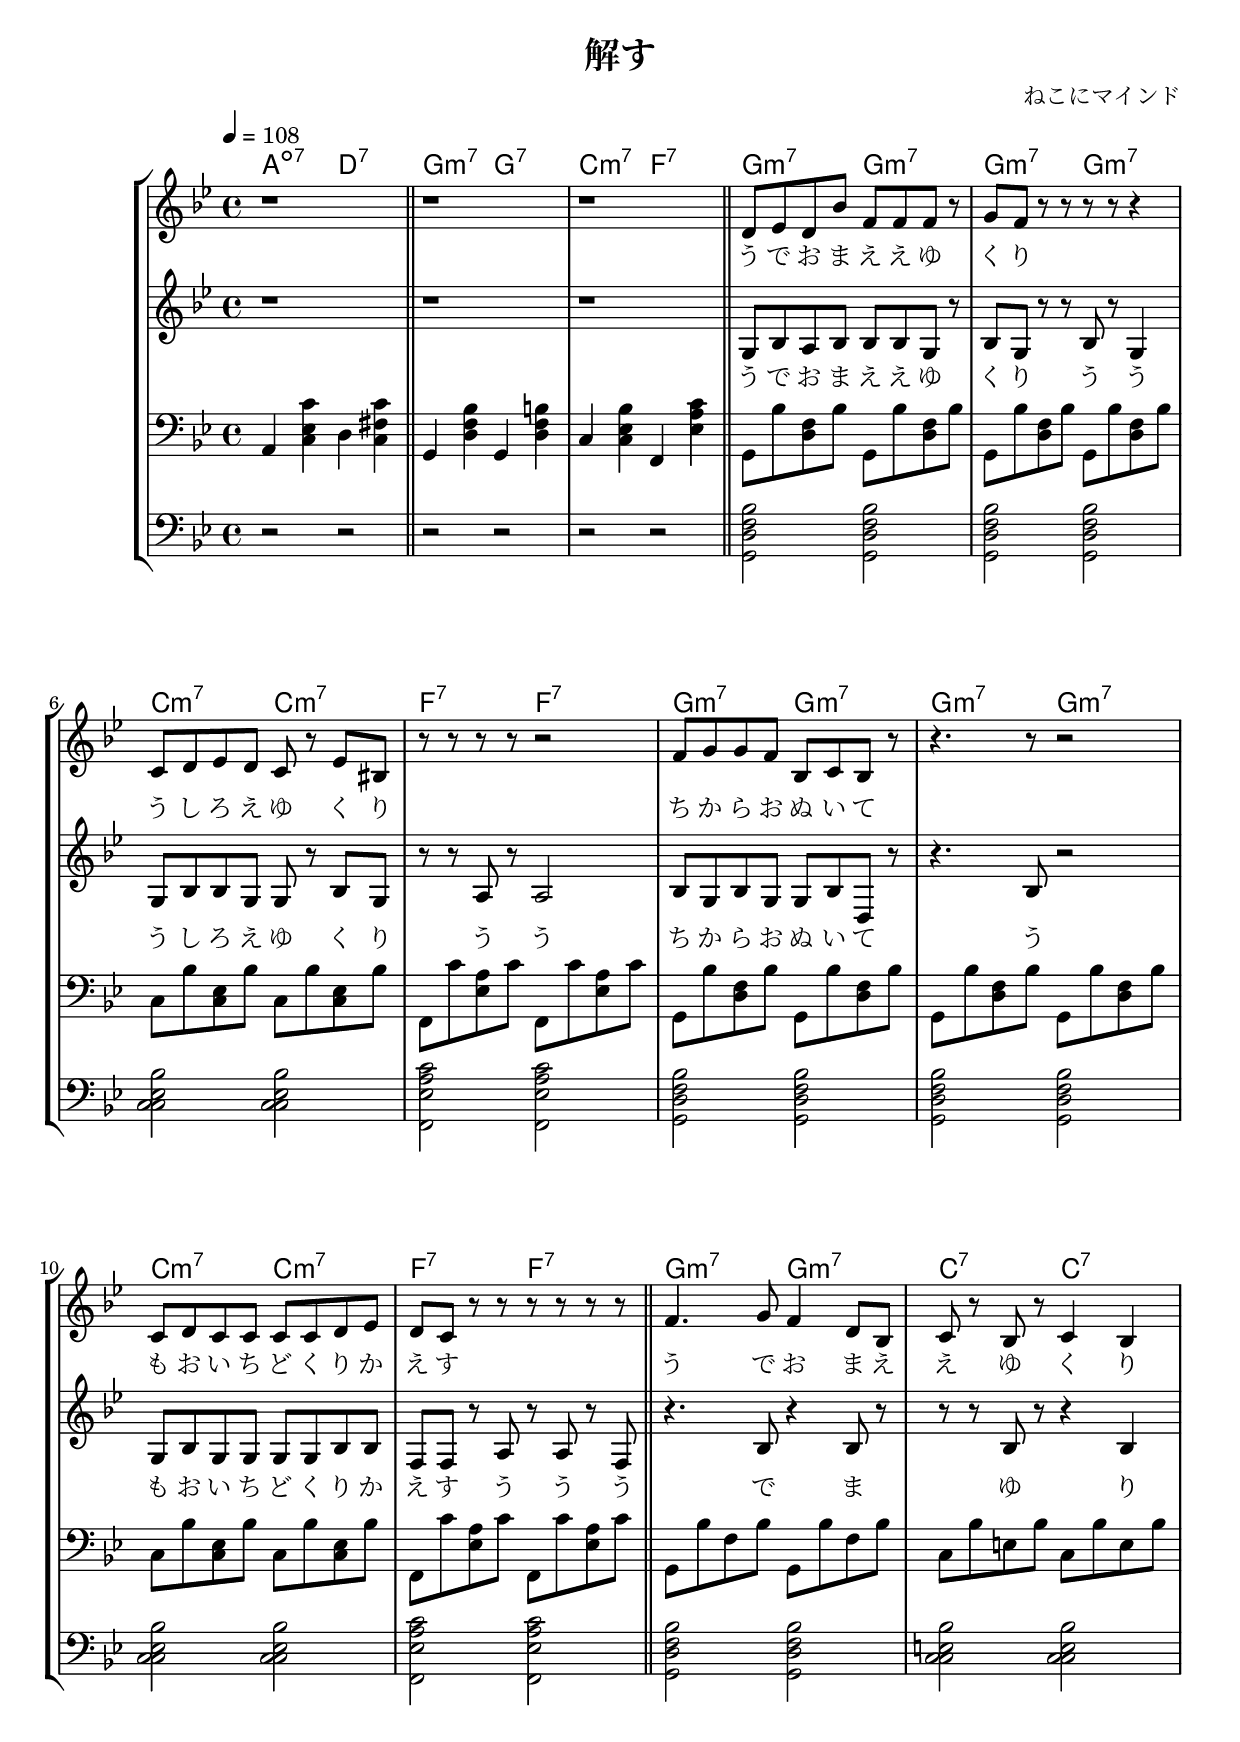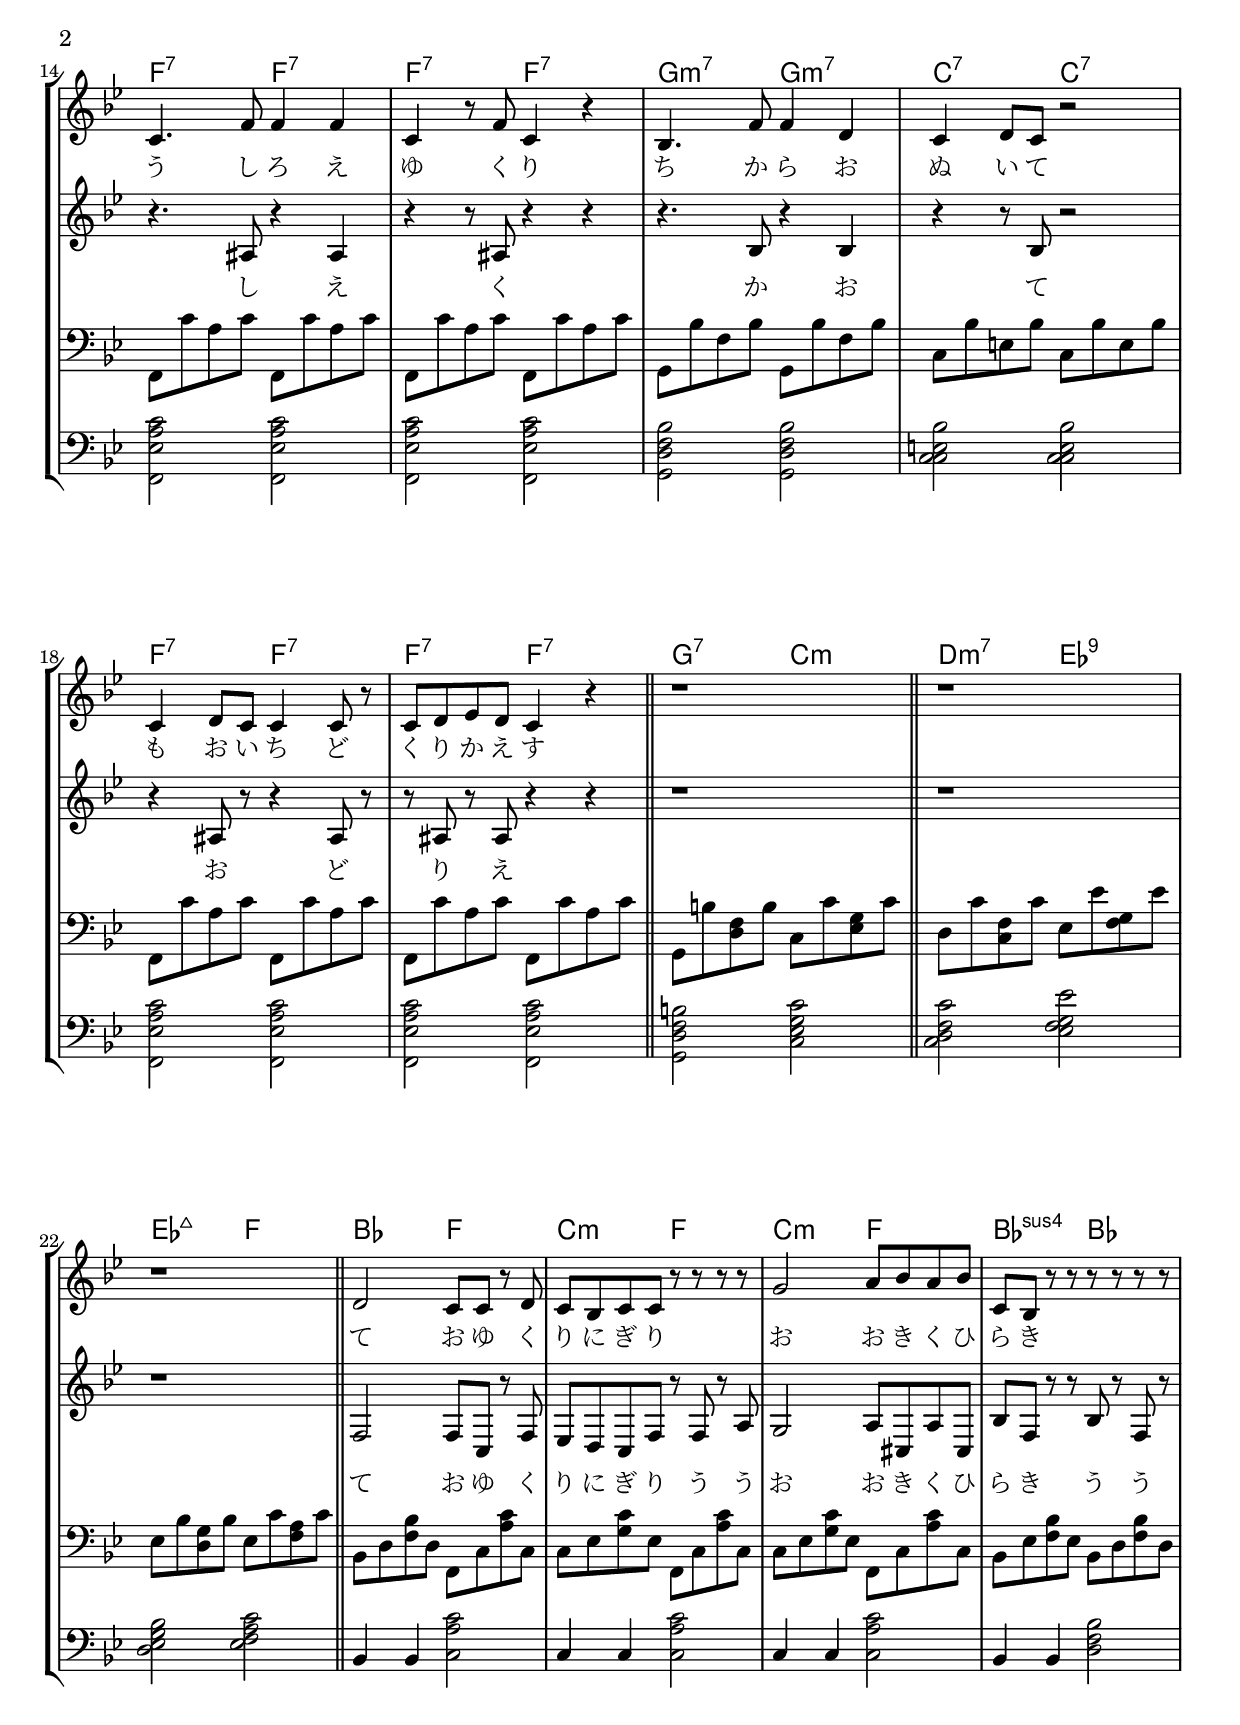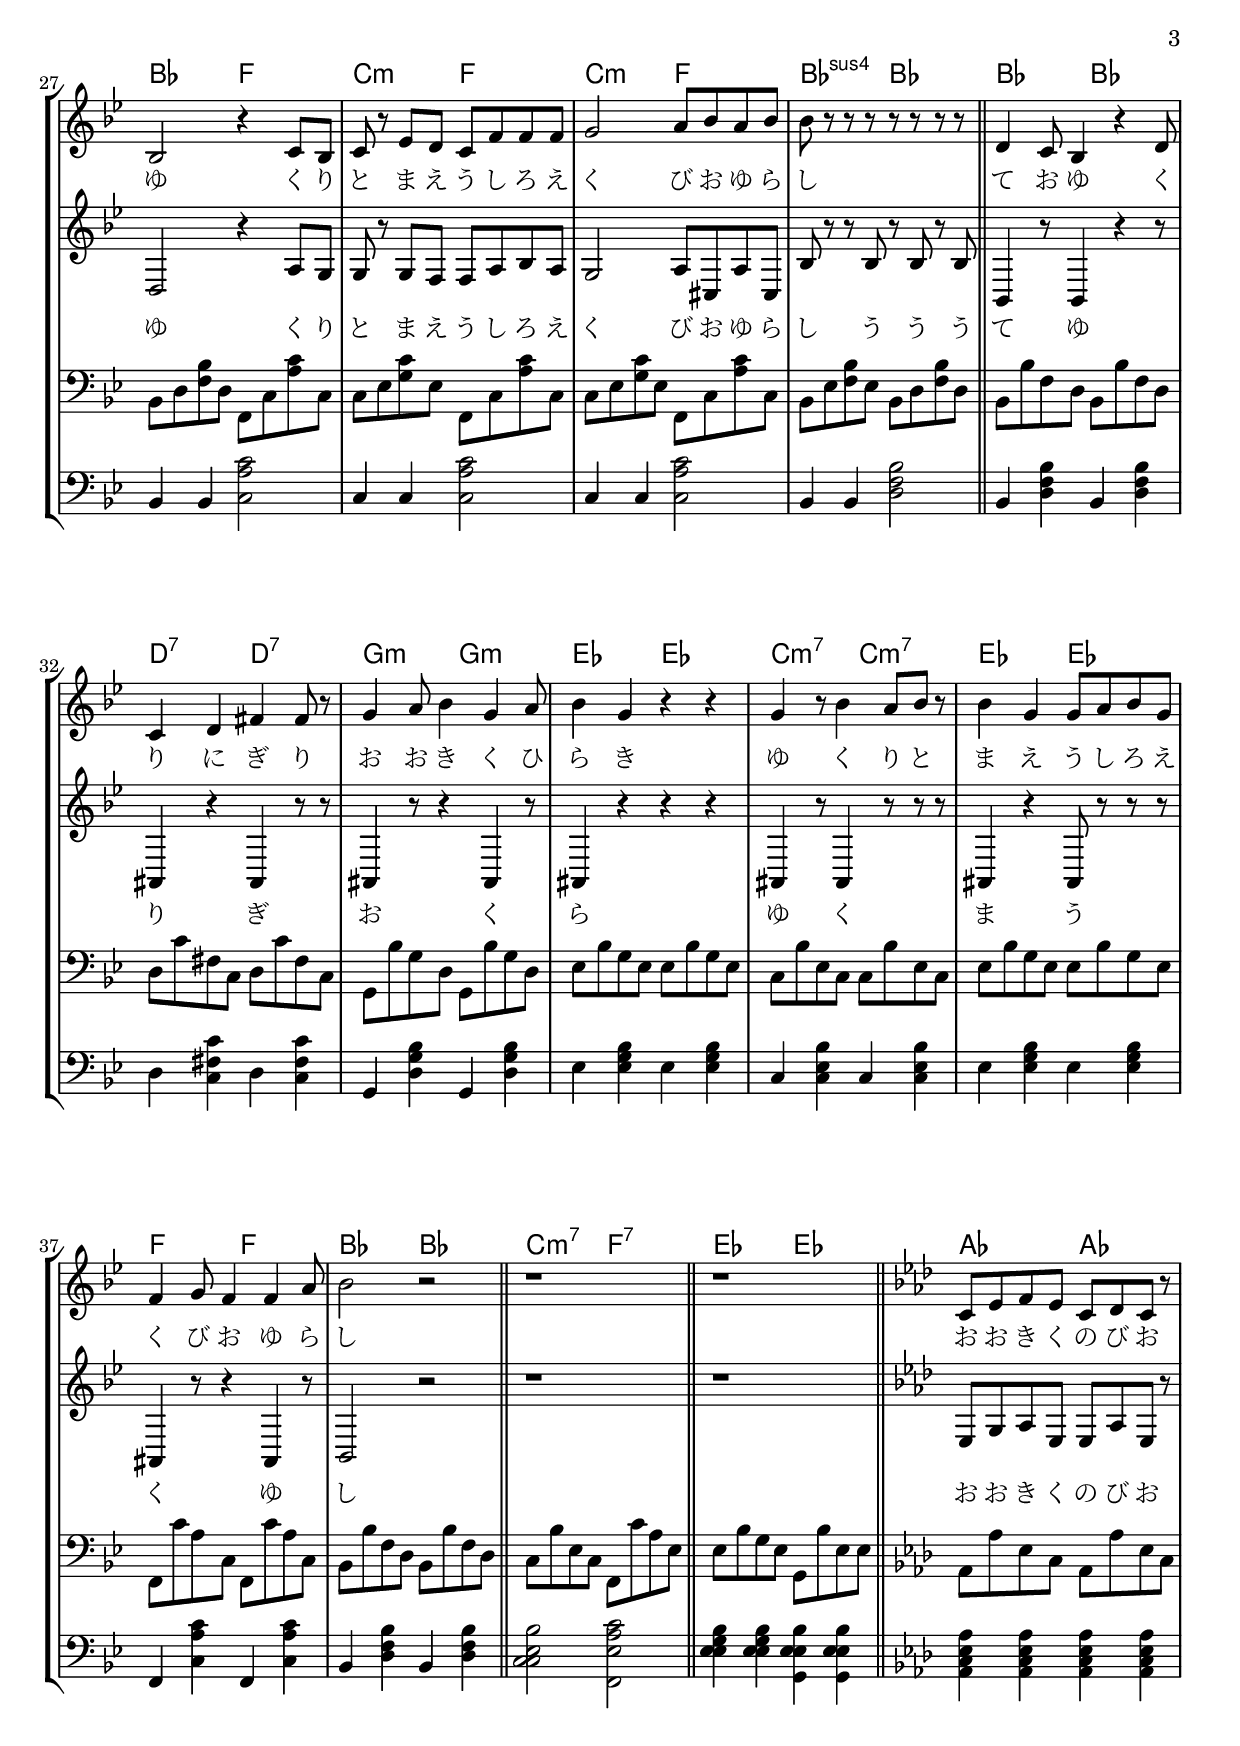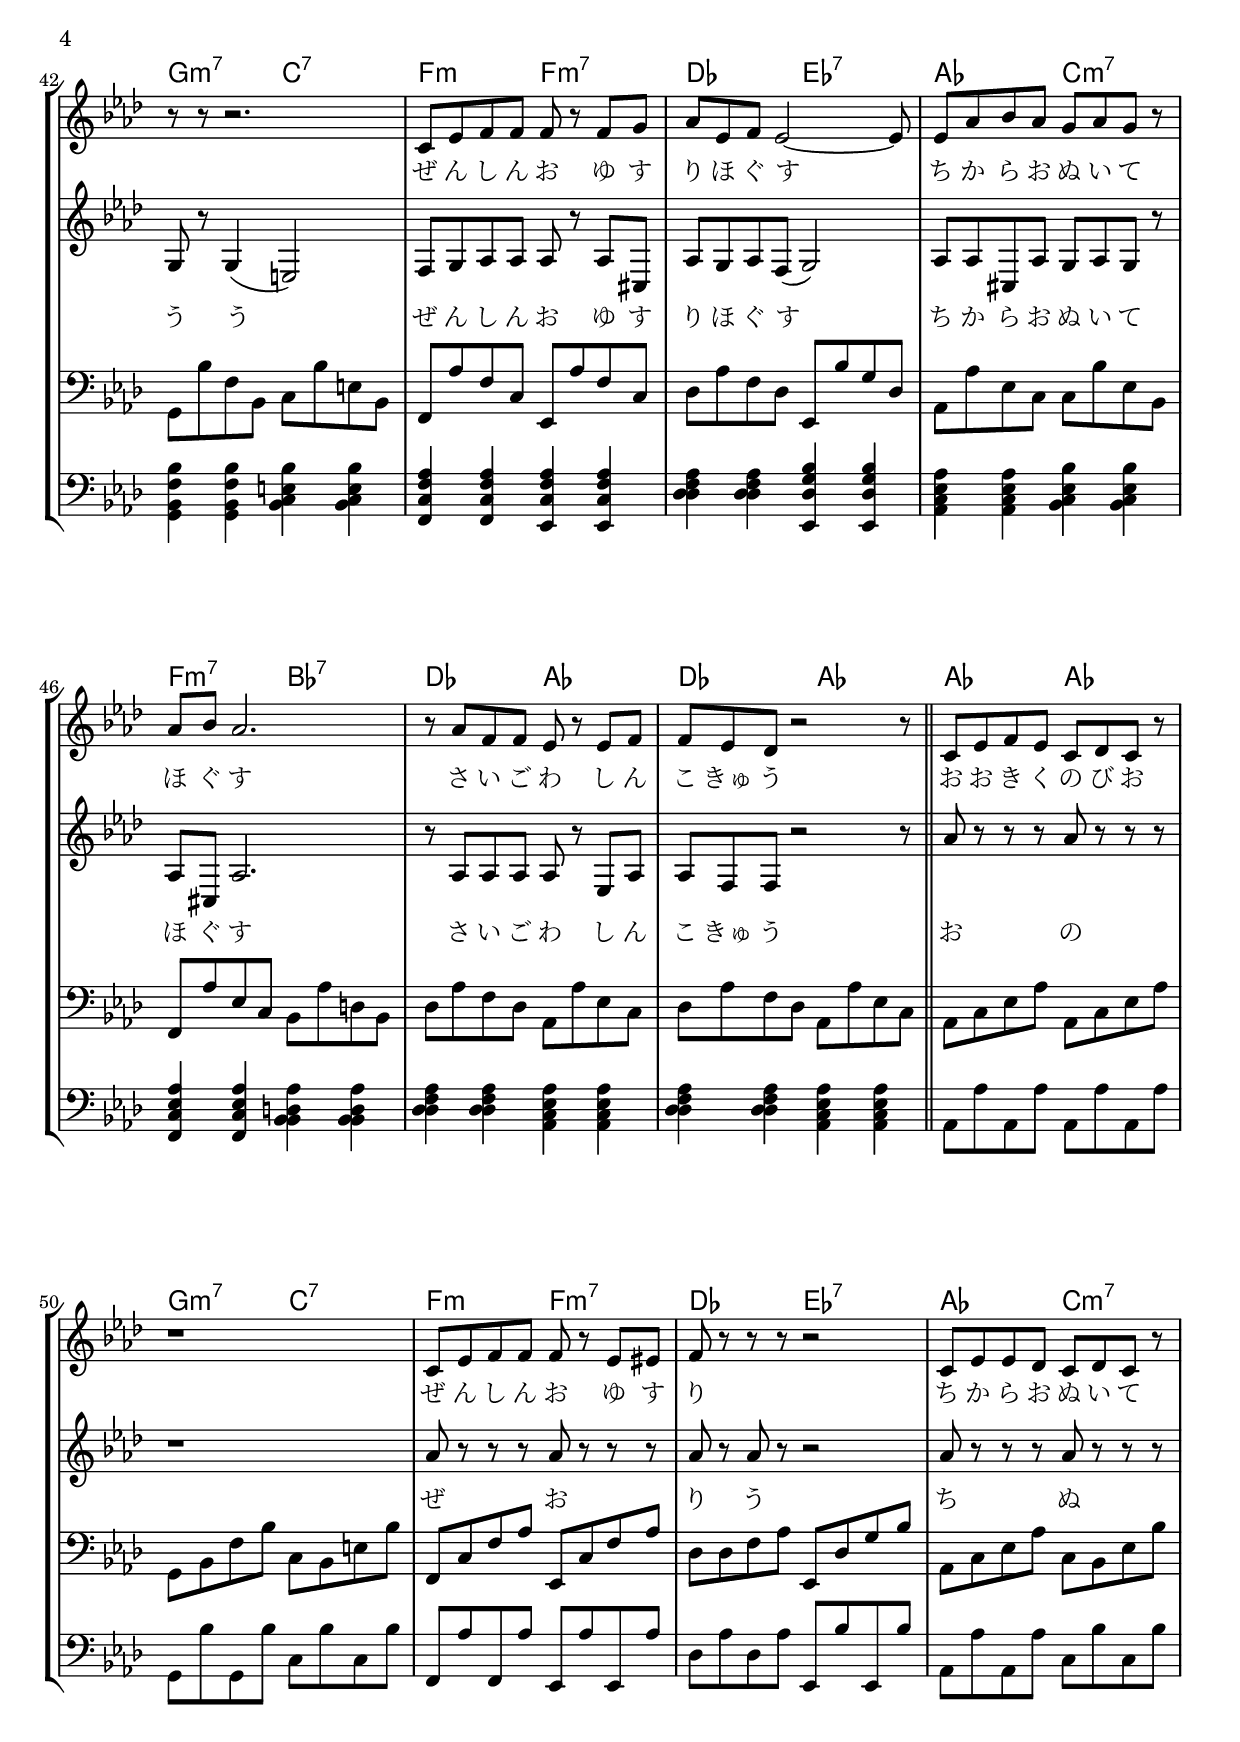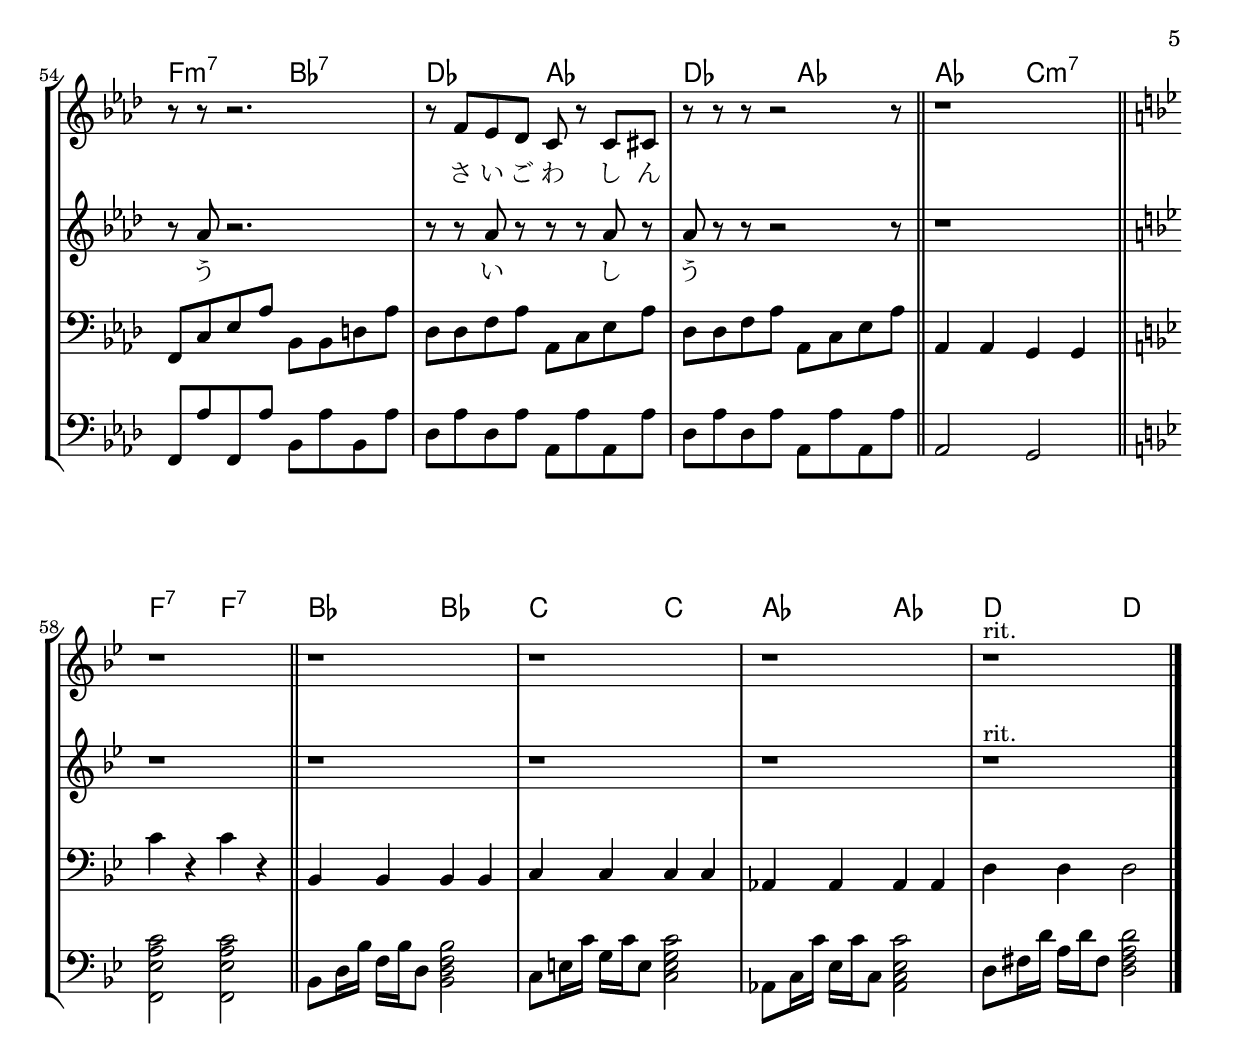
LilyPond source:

\version "2.12.1"

\header {
	title = \markup {解す}
	composer = \markup \center-column {ねこにマインド}
}

harmony = \chordmode {
	a2:dim7 d:7 

	g:min7 g:7 c:min7 f:7 

	g:min7 g:min7 g:min7 g:min7 c:min7 c:min7 f:7 f:7 g:min7 g:min7 g:min7 g:min7 c:min7 c:min7 f:7 f:7 

	g:min7 g:min7 c:7 c:7 f:7 f:7 f:7 f:7 g:min7 g:min7 c:7 c:7 f:7 f:7 f:7 f:7 

	g:7 c:m 

	d:min7 es:9 es:maj7 f 

	bes f c:m f c:m f bes:sus4 bes bes f c:m f c:m f bes:sus4 bes 

	bes bes d:7 d:7 g:m g:m es es c:min7 c:min7 es es f f bes bes 

	c:min7 f:7 

	es es 

	as as g:min7 c:7 f:m f:min7 des es:7 as c:min7 f:min7 bes:7 des as des as 

	as as g:min7 c:7 f:m f:min7 des es:7 as c:min7 f:min7 bes:7 des as des as 

	as c:min7 

	f:7 f:7 

	bes bes c c as as d d 
}

melody = {
	\key bes \major
	\tempo 4 = 108
	r1   
	r1 | r1   
	\set Staff.midiInstrument = #"mmi0.45"
	\set Staff.midiMinimumVolume = #0.7
	\set Staff.midiMaximumVolume = #0.9
	d'8  es'8  d'8  bes'8  f'8  f'8  f'8  r8 
	g'8  f'8  r8  r8  r8  r8  r4 
	c'8  d'8  es'8  d'8  c'8  r8  es'8  bis8 
	r8  r8  r8  r8  r2 
	f'8  g'8  g'8  f'8  bes8  c'8  bes8  r8 
	r4.  r8  r2 
	c'8  d'8  c'8  c'8  c'8  c'8  d'8  es'8 
	d'8  c'8  r8  r8  r8  r8  r8  r8
	\set Staff.midiInstrument = #"Marimba"
	\set Staff.midiMinimumVolume = #0.7
	\set Staff.midiMaximumVolume = #0.9
	f'4.  g'8  f'4  d'8  bes8 
	c'8  r8  bes8  r8  c'4  bes4 
	c'4.  f'8  f'4  f'4 
	c'4  r8  f'8  c'4  r4 
	bes4.  f'8  f'4  d'4 
	c'4  d'8  c'8  r2 
	c'4  d'8  c'8  c'4  c'8  r8 
	c'8  d'8  es'8  d'8  c'4  r4
	r1   
	r1 | r1   
	\set Staff.midiInstrument = #"mmi0.45"
	\set Staff.midiMinimumVolume = #0.7
	\set Staff.midiMaximumVolume = #0.9
	d'2  c'8  c'8  r8  d'8 
	c'8  bes8  c'8  c'8  r8  r8  r8  r8 
	g'2  a'8  bes'8  a'8  bes'8 
	c'8  bes8  r8  r8  r8  r8  r8  r8 
	bes2  r4  c'8  bes8 
	c'8  r8  es'8  d'8  c'8  f'8  f'8  f'8 
	g'2  a'8  bes'8  a'8  bes'8 
	bes'8  r8  r8  r8  r8  r8  r8  r8
	\set Staff.midiInstrument = #"Vibraphone"
	\set Staff.midiMinimumVolume = #0.7
	\set Staff.midiMaximumVolume = #0.9
	d'4  c'8  bes4  r4  d'8 
	c'4  d'4  fis'4  fis'8  r8 
	g'4  a'8  bes'4  g'4  a'8 
	bes'4  g'4  r4  r4 
	g'4  r8  bes'4  a'8  bes'8  r8 
	bes'4  g'4  g'8  a'8  bes'8  g'8 
	f'4  g'8  f'4  f'4  a'8 
	bes'2  r2
	r1   
	r1   
	\set Staff.midiInstrument = #"mmi0.45"
	\set Staff.midiMinimumVolume = #0.7
	\set Staff.midiMaximumVolume = #0.9
		\key as \major
c'8  es'8  f'8  es'8  c'8  des'8  c'8  r8 
	r8  r8  r2. 
	c'8  es'8  f'8  f'8  f'8  r8  f'8  g'8 
	as'8  es'8  f'8  es'2~es'8 
	es'8  as'8  bes'8  as'8  g'8  as'8  g'8  r8 
	as'8  bes'8  as'2. 
	r8  as'8  f'8  f'8  es'8  r8  es'8  f'8 
	f'8  es'8  des'8  r2 r8
	\set Staff.midiInstrument = #"Celesta"
	\set Staff.midiMinimumVolume = #0.7
	\set Staff.midiMaximumVolume = #0.9
	c'8  es'8  f'8  es'8  c'8  des'8  c'8  r8 
	r1 
	 c'8  es'8  f'8  f'8  f'8  r8  es'8  eis'8 
	f'8  r8  r8  r8  r2 
	c'8  es'8  es'8  des'8  c'8  des'8  c'8  r8 
	r8  r8  r2. 
	r8  f'8  es'8  des'8  c'8  r8  c'8  cis'8 
	r8  r8  r8  r2 r8
	r1   
	\key bes \major
	r1   
	r1 | r1 | r1 | r1^"rit." \bar "|."
}

words = \lyricmode {
	
	
	う  で  お  ま  え  え  ゆ  く  り  う  し  ろ  え  ゆ  く  り  ち  か  ら  お  ぬ  い  て  も  お  い  ち  ど  く  り  か  え  す  
	う  で  お  ま  え  え  ゆ  く  り  う  し  ろ  え  ゆ  く  り  ち  か  ら  お  ぬ  い  て  も  お  い  ち  ど  く  り  か  え  す  
	
	
	て  お  ゆ  く  り  に  ぎ  り  お  お  き  く  ひ  ら  き  ゆ  く  り  と  ま  え  う  し  ろ  え  く  び  お  ゆ  ら  し  
	て  お  ゆ  く  り  に  ぎ  り  お  お  き  く  ひ  ら  き  ゆ  く  り  と  ま  え  う  し  ろ  え  く  び  お  ゆ  ら  し  
	
	
	お  お  き  く  の  び  お  ぜ  ん  し  ん  お  ゆ  す  り  ほ  ぐ  す  ち  か  ら  お  ぬ  い  て  ほ  ぐ  す  さ  い  ご  わ  し  ん  こ  きゅ  う  
	お  お  き  く  の  び  お  ぜ  ん  し  ん  お  ゆ  す  り  ち  か  ら  お  ぬ  い  て  さ  い  ご  わ  し  ん  
	
	
	
}

secondmelody = {
	\key bes \major
	\tempo 4 = 108
	r1   
	r1 | r1   
	\set Staff.midiInstrument = #"Blown Bottle"
	\set Staff.midiMinimumVolume = #0.7
	\set Staff.midiMaximumVolume = #0.9
	g8  bes8  a8  bes8  bes8  bes8  g8  r8 
	bes8  g8  r8  r8  bes8  r8  g4 
	g8  bes8  bes8  g8  g8  r8  bes8  g8 
	r8  r8  a8  r8  a2 
	bes8  g8  bes8  g8  g8  bes8  d8  r8 
	r4.  bes8  r2 
	g8  bes8  g8  g8  g8  g8  bes8  bes8 
	f8  f8  r8  a8  r8  a8  r8  f8
	\set Staff.midiInstrument = #"Melodic Tom"
	\set Staff.midiMinimumVolume = #0.7
	\set Staff.midiMaximumVolume = #0.9
	r4.  bes8  r4  bes8  r8 
	r8  r8  bes8  r8  r4  bes4 
	r4.  ais8  r4  ais4 
	r4  r8  ais8  r4  r4 
	r4.  bes8  r4  bes4 
	r4  r8  bes8  r2 
	r4  ais8  r8  r4  ais8  r8 
	r8  ais8  r8  ais8  r4  r4
	r1   
	r1 | r1   
	\set Staff.midiInstrument = #"Voice Oohs"
	\set Staff.midiMinimumVolume = #0.7
	\set Staff.midiMaximumVolume = #0.9
	f2  f8  c8  r8  f8 
	es8  d8  c8  f8  r8  f8  r8  a8 
	g2  a8  cis8  a8  cis8 
	bes8  f8  r8  r8  bes8  r8  f8  r8 
	d2  r4  a8  g8 
	g8  r8  g8  f8  f8  a8  bes8  a8 
	g2  a8  cis8  a8  cis8 
	bes8  r8  r8  bes8  r8  bes8  r8  bes8
	\set Staff.midiInstrument = #"Synth Drum"
	\set Staff.midiMinimumVolume = #0.7
	\set Staff.midiMaximumVolume = #0.9
	bes,4  r8  bes,4  r4  r8 
	ais,4  r4  ais,4  r8  r8 
	ais,4  r8  r4  ais,4  r8 
	ais,4  r4  r4  r4 
	ais,4  r8  ais,4  r8  r8  r8 
	ais,4  r4  ais,8  r8  r8  r8 
	ais,4  r8  r4  ais,4  r8 
	bes,2  r2
	r1   
	r1   
	\set Staff.midiInstrument = #"Lead 6 (voice)"
	\set Staff.midiMinimumVolume = #0.7
	\set Staff.midiMaximumVolume = #0.9
		\key as \major
es8  g8  as8  es8  es8  as8  es8  r8 
	g8  r8  g4  (e2) 
	f8  g8  as8  as8  as8  r8  as8  cis8 
	as8  g8  as8  f8  (g2) 
	as8  as8  cis8  as8  g8  as8  g8  r8 
	as8  cis8  as2. 
	r8  as8  as8  as8  as8  r8  es8  as8 
	as8  f8  f8  r2 r8
	\set Staff.midiInstrument = #"Steel Drums"
	\set Staff.midiMinimumVolume = #0.7
	\set Staff.midiMaximumVolume = #0.9
	as'8  r8  r8  r8  as'8  r8  r8  r8 
	r1 
	as'8  r8  r8  r8  as'8  r8  r8  r8 
	as'8  r8  as'8  r8  r2 
	as'8  r8  r8  r8  as'8  r8  r8  r8 
	r8  as'8  r2. 
	r8  r8  as'8  r8  r8  r8  as'8  r8 
	as'8  r8  r8  r2 r8
	r1   
	\key bes \major
	r1   
	r1 | r1 | r1 | r1^"rit." \bar "|."
}

secondwords = \lyricmode {
	
	
	う  で  お  ま  え  え  ゆ  く  り  う  う  う  し  ろ  え  ゆ  く  り  う  う  ち  か  ら  お  ぬ  い  て  う  も  お  い  ち  ど  く  り  か  え  す  う  う  う  
	で  ま  ゆ  り  し  え  く  か  お  て  お  ど  り  え  
	
	
	て  お  ゆ  く  り  に  ぎ  り  う  う  お  お  き  く  ひ  ら  き  う  う  ゆ  く  り  と  ま  え  う  し  ろ  え  く  び  お  ゆ  ら  し  う  う  う  
	て  ゆ  り  ぎ  お  く  ら  ゆ  く  ま  う  く  ゆ  し  
	
	
	お  お  き  く  の  び  お  う  う  ぜ  ん  し  ん  お  ゆ  す  り  ほ  ぐ  す  ち  か  ら  お  ぬ  い  て  ほ  ぐ  す  さ  い  ご  わ  し  ん  こ  きゅ  う  
	お  の  ぜ  お  り  う  ち  ぬ  う  い  し  う  
	
	
	
}

tempochange = {
	\tempo 4 = 108
	r1 \bar "||"
	\tempo 4 = 108
	r1 | r1 \bar "||"
	\tempo 4 = 108
	r1 | r1 | r1 | r1 | r1 | r1 | r1 | r1 \bar "||"
	\tempo 4 = 108
	r1 | r1 | r1 | r1 | r1 | r1 | r1 | r1 \bar "||"
	\tempo 4 = 108
	r1 \bar "||"
	\tempo 4 = 108
	r1 | r1 \bar "||"
	\tempo 4 = 108
	r1 | r1 | r1 | r1 | r1 | r1 | r1 | r1 \bar "||"
	\tempo 4 = 108
	r1 | r1 | r1 | r1 | r1 | r1 | r1 | r1 \bar "||"
	\tempo 4 = 108
	r1 \bar "||"
	\tempo 4 = 108
	r1 \bar "||"
	\tempo 4 = 108
	r1 | r1 | r1 | r1 | r1 | r1 | r1 | r1 \bar "||"
	\tempo 4 = 108
	r1 | r1 | r1 | r1 | r1 | r1 | r1 | r1 \bar "||"
	\tempo 4 = 108
	r1 \bar "||"
	\tempo 4 = 108
	r1 \bar "||"
	\tempo 4 = 108
	r1 | r1 | r1 | \tempo 4 = 81 r2 \tempo 4 = 72 r2 \bar "|."
}

mainacc = {
	\clef bass
	\set Staff.midiInstrument = #"Acoustic grand"
	\set Staff.midiMinimumVolume = #0.3
	\set Staff.midiMaximumVolume = #0.6
	\key bes \major
	\tempo 4 = 108
	a,4 <c es c'>4
	d4 <c fis c'>4
	\bar "||"

	\set Staff.midiInstrument = #"Acoustic grand"
	\set Staff.midiMinimumVolume = #0.3
	\set Staff.midiMaximumVolume = #0.6
	g,4 <d f bes>4
	g,4 <d f b>4
	c4 <c es bes>4
	f,4 <es a c'>4
	\bar "||"

	\set Staff.midiInstrument = #"Acoustic grand"
	\set Staff.midiMinimumVolume = #0.3
	\set Staff.midiMaximumVolume = #0.6
	g,8 bes <d f> bes
	g,8 bes <d f> bes
	g,8 bes <d f> bes
	g,8 bes <d f> bes
	c8 bes <c es> bes
	c8 bes <c es> bes
	f,8 c' <es a> c'
	f,8 c' <es a> c'
	g,8 bes <d f> bes
	g,8 bes <d f> bes
	g,8 bes <d f> bes
	g,8 bes <d f> bes
	c8 bes <c es> bes
	c8 bes <c es> bes
	f,8 c' <es a> c'
	f,8 c' <es a> c'
	\bar "||"

	\set Staff.midiInstrument = #"Acoustic grand"
	\set Staff.midiMinimumVolume = #0.3
	\set Staff.midiMaximumVolume = #0.6
	g,8 bes f bes
	g,8 bes f bes
	c8 bes e bes
	c8 bes e bes
	f,8 c' a c'
	f,8 c' a c'
	f,8 c' a c'
	f,8 c' a c'
	g,8 bes f bes
	g,8 bes f bes
	c8 bes e bes
	c8 bes e bes
	f,8 c' a c'
	f,8 c' a c'
	f,8 c' a c'
	f,8 c' a c'
	\bar "||"

	\set Staff.midiInstrument = #"Acoustic grand"
	\set Staff.midiMinimumVolume = #0.3
	\set Staff.midiMaximumVolume = #0.6
	g,8 b <d f> b
	c8 c' <es g> c'
	\bar "||"

	\set Staff.midiInstrument = #"Acoustic grand"
	\set Staff.midiMinimumVolume = #0.3
	\set Staff.midiMaximumVolume = #0.6
	d8 c' <c f> c'
	es8 es' <f g> es'
	es8 bes <d g> bes
	es8 c' <f a> c'
	\bar "||"

	\set Staff.midiInstrument = #"Acoustic grand"
	\set Staff.midiMinimumVolume = #0.3
	\set Staff.midiMaximumVolume = #0.6
	bes,8 d <f bes> d
	f,8 c <a c'> c
	c8 es <g c'> es
	f,8 c <a c'> c
	c8 es <g c'> es
	f,8 c <a c'> c
	bes,8 es <f bes> es
	bes,8 d <f bes> d
	bes,8 d <f bes> d
	f,8 c <a c'> c
	c8 es <g c'> es
	f,8 c <a c'> c
	c8 es <g c'> es
	f,8 c <a c'> c
	bes,8 es <f bes> es
	bes,8 d <f bes> d
	\bar "||"

	\set Staff.midiInstrument = #"Acoustic grand"
	\set Staff.midiMinimumVolume = #0.3
	\set Staff.midiMaximumVolume = #0.6
	bes,8 bes f d
	bes,8 bes f d
	d8 c' fis c
	d8 c' fis c
	g,8 bes g d
	g,8 bes g d
	es8 bes g es
	es8 bes g es
	c8 bes es c
	c8 bes es c
	es8 bes g es
	es8 bes g es
	f,8 c' a c
	f,8 c' a c
	bes,8 bes f d
	bes,8 bes f d
	\bar "||"

	\set Staff.midiInstrument = #"Rock Organ"
	\set Staff.midiMinimumVolume = #0.3
	\set Staff.midiMaximumVolume = #0.6
	c8 bes es c
	f,8 c' a es
	\bar "||"

	\set Staff.midiInstrument = #"Acoustic grand"
	\set Staff.midiMinimumVolume = #0.3
	\set Staff.midiMaximumVolume = #0.6
	es8 bes g es
	g,8 bes es es
	\bar "||"

	\set Staff.midiInstrument = #"Electric Grand"
	\set Staff.midiMinimumVolume = #0.3
	\set Staff.midiMaximumVolume = #0.6
	\key as \major
	as,8 as es c
	as,8 as es c
	g,8 bes f bes,
	c8 bes e bes,
	f,8 as f c
	es,8 as f c
	des8 as f des
	es,8 bes g des
	as,8 as es c
	c8 bes es bes,
	f,8 as es c
	bes,8 as d bes,
	des8 as f des
	as,8 as es c
	des8 as f des
	as,8 as es c
	\bar "||"

	\set Staff.midiInstrument = #"Acoustic grand"
	\set Staff.midiMinimumVolume = #0.3
	\set Staff.midiMaximumVolume = #0.6
	as,8 c8 es8 as8
	as,8 c8 es8 as8
	g,8 bes,8 f8 bes8
	c8 bes,8 e8 bes8
	f,8 c8 f8 as8
	es,8 c8 f8 as8
	des8 des8 f8 as8
	es,8 des8 g8 bes8
	as,8 c8 es8 as8
	c8 bes,8 es8 bes8
	f,8 c8 es8 as8
	bes,8 bes,8 d8 as8
	des8 des8 f8 as8
	as,8 c8 es8 as8
	des8 des8 f8 as8
	as,8 c8 es8 as8
	\bar "||"

	\set Staff.midiInstrument = #"Pad 4 (choir)"
	\set Staff.midiMinimumVolume = #0.3
	\set Staff.midiMaximumVolume = #0.6
	as,4 as,4
	g,4 g,4
	\bar "||"

	\set Staff.midiInstrument = #"FX 7 (echoes)"
	\set Staff.midiMinimumVolume = #0.3
	\set Staff.midiMaximumVolume = #0.6
	\key bes \major
	c'4 r4
	c'4 r4
	\bar "||"

	\set Staff.midiInstrument = #"Voice Oohs"
	\set Staff.midiMinimumVolume = #0.3
	\set Staff.midiMaximumVolume = #0.6
	bes,4 bes,4
	bes,4 bes,4
	c4 c4
	c4 c4
	as,4 as,4
	as,4 as,4
	d4 d4
	d2
	\bar "|."
}

subacc = {
	\clef bass
	\set Staff.midiInstrument = #"Acoustic grand"
	\set Staff.midiMinimumVolume = #0.3
	\set Staff.midiMaximumVolume = #0.6
	\key bes \major
	\tempo 4 = 108
	r2
	r2
	\bar "||"

	\set Staff.midiInstrument = #"Acoustic grand"
	\set Staff.midiMinimumVolume = #0.3
	\set Staff.midiMaximumVolume = #0.6
	r2
	r2
	r2
	r2
	\bar "||"

	\set Staff.midiInstrument = #"Acoustic grand"
	\set Staff.midiMinimumVolume = #0.3
	\set Staff.midiMaximumVolume = #0.6
	<g, d f bes>2
	<g, d f bes>2
	<g, d f bes>2
	<g, d f bes>2
	<c c es bes>2
	<c c es bes>2
	<f, es a c'>2
	<f, es a c'>2
	<g, d f bes>2
	<g, d f bes>2
	<g, d f bes>2
	<g, d f bes>2
	<c c es bes>2
	<c c es bes>2
	<f, es a c'>2
	<f, es a c'>2
	\bar "||"

	\set Staff.midiInstrument = #"Harpsichord"
	\set Staff.midiMinimumVolume = #0.3
	\set Staff.midiMaximumVolume = #0.6
	<g, d f bes>2
	<g, d f bes>2
	<c c e bes>2
	<c c e bes>2
	<f, es a c'>2
	<f, es a c'>2
	<f, es a c'>2
	<f, es a c'>2
	<g, d f bes>2
	<g, d f bes>2
	<c c e bes>2
	<c c e bes>2
	<f, es a c'>2
	<f, es a c'>2
	<f, es a c'>2
	<f, es a c'>2
	\bar "||"

	\set Staff.midiInstrument = #"Harpsichord"
	\set Staff.midiMinimumVolume = #0.3
	\set Staff.midiMaximumVolume = #0.6
	<g, d f b>2
	<c es g c'>2
	\bar "||"

	\set Staff.midiInstrument = #"Harpsichord"
	\set Staff.midiMinimumVolume = #0.3
	\set Staff.midiMaximumVolume = #0.6
	<d c f c'>2
	<es f g es'>2
	<es d g bes>2
	<es f a c'>2
	\bar "||"

	\set Staff.midiInstrument = #"Dulcimer"
	\set Staff.midiMinimumVolume = #0.3
	\set Staff.midiMaximumVolume = #0.6
	bes,4 bes,4
	<c a c'>2
	c4 c4
	<c a c'>2
	c4 c4
	<c a c'>2
	bes,4 bes,4
	<d f bes>2
	bes,4 bes,4
	<c a c'>2
	c4 c4
	<c a c'>2
	c4 c4
	<c a c'>2
	bes,4 bes,4
	<d f bes>2
	\bar "||"

	\set Staff.midiInstrument = #"Rock Organ"
	\set Staff.midiMinimumVolume = #0.3
	\set Staff.midiMaximumVolume = #0.6
	bes,4 <d f bes>4
	bes,4 <d f bes>4
	d4 <c fis c'>4
	d4 <c fis c'>4
	g,4 <d g bes>4
	g,4 <d g bes>4
	es4 <es g bes>4
	es4 <es g bes>4
	c4 <c es bes>4
	c4 <c es bes>4
	es4 <es g bes>4
	es4 <es g bes>4
	f,4 <c a c'>4
	f,4 <c a c'>4
	bes,4 <d f bes>4
	bes,4 <d f bes>4
	\bar "||"

	\set Staff.midiInstrument = #"Electric Piano 1"
	\set Staff.midiMinimumVolume = #0.3
	\set Staff.midiMaximumVolume = #0.6
	<c c es bes>2
	<f, es a c'>2
	\bar "||"

	\set Staff.midiInstrument = #"Electric Piano 1"
	\set Staff.midiMinimumVolume = #0.3
	\set Staff.midiMaximumVolume = #0.6
	<es es g bes>4 <es es g bes>4
	<g, es es bes>4 <g, es es bes>4
	\bar "||"

	\set Staff.midiInstrument = #"Electric Piano 1"
	\set Staff.midiMinimumVolume = #0.3
	\set Staff.midiMaximumVolume = #0.6
	\key as \major
	<as, c es as>4 <as, c es as>4
	<as, c es as>4 <as, c es as>4
	<g, bes, f bes>4 <g, bes, f bes>4
	<c bes, e bes>4 <c bes, e bes>4
	<f, c f as>4 <f, c f as>4
	<es, c f as>4 <es, c f as>4
	<des des f as>4 <des des f as>4
	<es, des g bes>4 <es, des g bes>4
	<as, c es as>4 <as, c es as>4
	<c bes, es bes>4 <c bes, es bes>4
	<f, c es as>4 <f, c es as>4
	<bes, bes, d as>4 <bes, bes, d as>4
	<des des f as>4 <des des f as>4
	<as, c es as>4 <as, c es as>4
	<des des f as>4 <des des f as>4
	<as, c es as>4 <as, c es as>4
	\bar "||"

	\set Staff.midiInstrument = #"Acoustic grand"
	\set Staff.midiMinimumVolume = #0.3
	\set Staff.midiMaximumVolume = #0.6
	as,8 as8 as,8 as8 
	as,8 as8 as,8 as8 
	g,8 bes8 g,8 bes8 
	c8 bes8 c8 bes8 
	f,8 as8 f,8 as8 
	es,8 as8 es,8 as8 
	des8 as8 des8 as8 
	es,8 bes8 es,8 bes8 
	as,8 as8 as,8 as8 
	c8 bes8 c8 bes8 
	f,8 as8 f,8 as8 
	bes,8 as8 bes,8 as8 
	des8 as8 des8 as8 
	as,8 as8 as,8 as8 
	des8 as8 des8 as8 
	as,8 as8 as,8 as8
	\bar "||"

	\set Staff.midiInstrument = #"Bright Acoustic"
	\set Staff.midiMinimumVolume = #0.3
	\set Staff.midiMaximumVolume = #0.6
	as,2
	~g,2
	\bar "||"

	\set Staff.midiInstrument = #"Acoustic grand"
	\set Staff.midiMinimumVolume = #0.3
	\set Staff.midiMaximumVolume = #0.6
	\key bes \major
	<f, es a c'>2
	<f, es a c'>2
	\bar "||"

	\set Staff.midiInstrument = #"Sitar"
	\set Staff.midiMinimumVolume = #0.3
	\set Staff.midiMaximumVolume = #0.6
	bes,8 d16 bes f bes d8
	<bes, d f bes>2
	c8 e16 c' g c' e8
	<c e g c'>2
	as,8 c16 c' es c' c8
	<as, c es c'>2
	d8 fis16 d' a d' fis8
	<d fis a d'>2
	\bar "|."
}

percA = {
	\drummode {
	r2 r8 hho4 hho8  \bar "||"
	r1  |r2. hho4  \bar "||"
	\times 16/12{ hh8. hh8. hh8. hh8. } |\times 16/12{ hh8. hh8. hh8. hh8. } |\times 16/12{ hh8. hh8. hh8. hh8. } |\times 16/12{ hh8. hh8. hh8. hh8. } |\times 16/12{ hh8. hh8. hh8. hh8. } |\times 16/12{ hh8. hh8. hh8. hh8. } |\times 16/12{ hh8. hh8. hh8. hh8. } |\times 16/12{ r8. hh4 hh8 hh8. } \bar "||"
	\times 16/12{ r8 hh8. hh8. hh8. hh16 } |\times 16/12{ r8 hh8. hh16 hh4 r16 hh16 } |\times 16/12{ r8 hh8. hh8. hh8. hh16 } |\times 16/12{ hh4. hh8 hh8 hh8 } |\times 16/12{ r8 hh8. hh8. hh8. hh16 } |\times 16/12{ r8 hh8. hh16 hh4 r16 hh16 } |\times 16/12{ r8 hh8. hh8. hh8. hh16 } |\times 16/24{ hh4. hh1 r8 } \bar "||"
	\times 16/24{ hh4. hh1 r8 } \bar "||"
	\times 16/12{ r8 hh8. hh8. hh8. hh16 } |\times 16/24{ hh4. hh1 r8 } \bar "||"
	r1  |r1  |r1  |r1  |r1  |r1  |r1  |r2 r8 hho4 hho8  \bar "||"
	r1  |r2. hho4  |r1  |r2. hho4  |r1  |r2. hho4  |r1  |r2. hho4  \bar "||"
	r2 r8 hho4 hho8  \bar "||"
	cymr4 cymr4 cymr4 cymr4  \bar "||"
	cymr4 cymr4 cymr4 cymr4  |cymr4 cymr8 cymr16 cymr16 cymr4 cymr4  |cymr4 cymr4 cymr4 cymr4  |cymr4 cymr2.  |cymr4 cymr4 cymr4 cymr4  |cymr4 cymr8 cymr16 cymr16 cymr4 cymr4  |cymr4 cymr4 cymr4 cymr4  |cymr4 cymr2.  \bar "||"
	hh4 hh8 hh2 r8  |\times 16/32{ hh2 hh8. hh8. hh4. hh2. } |hh4 hh8 hh2 r8  |hh4 hh8 hh4 hh4.  |hh4 hh8 hh2 r8  |\times 16/32{ hh2 hh8. hh8. hh4. hh2. } |hh4 hh8 hh2 r8  |\times 16/32{ hh2 hh8. hh1 r4 r16 } \bar "||"
	r1 \bar "||"
	r2 r8 hho4 hho8  \bar "||"
	hh4 hh8 hh2 r8  |\times 16/32{ hh2 hh8. hh8. hh4. hh2. } |hh4 hh8 hh2 r8  |\times 16/32{ hh2 hh8. hh1 r4 r16 } \bar "|."
	}
}

percB = {
	\drummode {
	hhp4 hhp4 hhp4 hhp4  \bar "||"
	r16 hhp16 hhp8 hhp16 hhp8 hhp2 r16  |r16 hhp16 hhp8 hhp16 hhp8 hhp2 hhp16  \bar "||"
	\times 16/12{ r8. sn4. sn8. } |\times 16/12{ r8. sn4. sn8 sn16 } |\times 16/12{ r8. sn4. sn8. } |\times 16/12{ r8. sn4. sn8 sn16 } |\times 16/12{ r8. sn4. sn8. } |\times 16/12{ r8. sn4. sn8 sn16 } |\times 16/12{ r8. sn4. sn8. } |\times 16/12{ sn16 sn4 r16 sn8 sn4 } \bar "||"
	\times 16/12{ r2. } |\times 16/12{ r4. sn8. sn16 sn8 } |\times 16/12{ r2. } |\times 16/12{ r4 r16 sn16 sn8 sn8 sn8 } |\times 16/12{ r2. } |\times 16/12{ r4. sn8. sn16 sn8 } |\times 16/12{ r2. } |\times 16/24{ r8 sn8 sn4 sn16 sn16 sn4 sn2 r8 } \bar "||"
	\times 16/24{ r8 sn8 sn4 sn16 sn16 sn4 sn2 r8 } \bar "||"
	\times 16/12{ r2. } |\times 16/24{ r8 sn8 sn4 sn16 sn16 sn4 sn2 r8 } \bar "||"
	r4. hhp2 hhp8  |r4. hhp2 hhp8  |r4. hhp2 hhp8  |r4. hhp2 hhp8  |r4. hhp2 hhp8  |r4. hhp2 hhp8  |r4. hhp2 hhp8  |hhp4 hhp4 hhp4 hhp4  \bar "||"
	r16 hhp16 hhp8 hhp16 hhp8 hhp2 r16  |r16 hhp16 hhp8 hhp16 hhp8 hhp2 r16  |r16 hhp16 hhp8 hhp16 hhp8 hhp2 r16  |r16 hhp16 hhp8 hhp16 hhp8 hhp2 r16  |r16 hhp16 hhp8 hhp16 hhp8 hhp2 r16  |r16 hhp16 hhp8 hhp16 hhp8 hhp2 r16  |r16 hhp16 hhp8 hhp16 hhp8 hhp2 r16  |r16 hhp16 hhp8 hhp16 hhp8 hhp2 hhp16  \bar "||"
	hhp4 hhp4 hhp4 hhp4  \bar "||"
	r2 sn2  \bar "||"
	r2 sn2  |r2 sn2  |r2 sn2  |r8 sn8 sn2.  |r2 sn2  |r2 sn2  |r2 sn2  |r8 sn8 sn2.  \bar "||"
	r16 hhp8 hhp8 hhp2 r8.  |\times 16/32{ r8 hhp4 hhp4 hhp8 hhp2 r8 hhp2 r8 } |r16 hhp8 hhp8 hhp2 r8.  |r16 hhp8 hhp8 hhp8. hhp2  |r16 hhp8 hhp8 hhp2 r8.  |\times 16/32{ r8 hhp4 hhp4 hhp8 hhp2 r8 hhp2 r8 } |r16 hhp8 hhp8 hhp2 r8.  |\times 16/32{ r8 hhp4 hhp4 hhp8 hhp1 r4 } \bar "||"
	r1 \bar "||"
	hhp4 hhp4 hhp4 hhp4  \bar "||"
	r16 hhp8 hhp8 hhp2 r8.  |\times 16/32{ r8 hhp4 hhp4 hhp8 hhp2 r8 hhp2 r8 } |r16 hhp8 hhp8 hhp2 r8.  |\times 16/32{ r8 hhp4 hhp4 hhp8 hhp1 r4 } \bar "|."
	}
}

percC = {
	\drummode {
	r4. hh2 r8  \bar "||"
	hh8. hh8. hh2 r8  |hh8. hh8. hh4 hh4 hh8  \bar "||"
	\times 16/12{ bd4 r16 bd16 bd4. } |\times 16/12{ bd4 r16 bd16 bd4. } |\times 16/12{ bd4 r16 bd16 bd4. } |\times 16/12{ bd4 r16 bd16 bd4. } |\times 16/12{ bd4 r16 bd16 bd4. } |\times 16/12{ bd4 r16 bd16 bd4. } |\times 16/12{ bd4 r16 bd16 bd4. } |\times 16/12{ r8 bd16 bd8 bd16 bd8 bd16 bd8 bd16 } \bar "||"
	\times 16/12{ bd4. bd4. } |\times 16/12{ bd4 r16 bd8. bd4 } |\times 16/12{ bd4. bd4. } |\times 16/12{ bd8 bd16 bd4 bd8 bd8. } |\times 16/12{ bd4. bd4. } |\times 16/12{ bd4 r16 bd8. bd4 } |\times 16/12{ bd4. bd4. } |\times 16/24{ bd4. bd4. bd4 bd4. bd8 } \bar "||"
	\times 16/24{ bd4. bd4. bd4 bd4. bd8 } \bar "||"
	\times 16/12{ bd4. bd4. } |\times 16/24{ bd4. bd4. bd4 bd4. bd8 } \bar "||"
	hh4 hh4 hh4 hh4  |hh4 hh4 hh4 hh4  |hh4 hh4 hh4 hh4  |hh4 hh4 hh4 hh4  |hh4 hh4 hh4 hh4  |hh4 hh4 hh4 hh4  |hh4 hh4 hh4 hh4  |r4. hh2 r8  \bar "||"
	hh8. hh8. hh2 r8  |hh8. hh8. hh2 hh8  |hh8. hh8. hh2 r8  |hh8. hh8. hh2 hh8  |hh8. hh8. hh2 r8  |hh8. hh8. hh2 hh8  |hh8. hh8. hh2 r8  |hh8. hh8. hh4 hh4 hh8  \bar "||"
	r4. hh2 r8  \bar "||"
	bd2 r8 bd4.  \bar "||"
	bd2. r8 bd8  |bd2. r8 bd8  |bd2. r8 bd8  |bd4. bd8 bd4. bd8  |bd2. r8 bd8  |bd2. r8 bd8  |bd2. r8 bd8  |bd2 r8 bd4.  \bar "||"
	r1  |\times 16/32{ r1 r2 hho2 } |r1  |\times 16/32{ r1 r2 hho2 } |r1  |\times 16/32{ r1 r2 hho2 } |r1  |\times 16/32{ r1 r2 hho2 } \bar "||"
	r1 \bar "||"
	r4. hh2 r8  \bar "||"
	r1  |\times 16/32{ r1 r2 hho2 } |r1  |\times 16/32{ r1 r2 hho2 } \bar "|."
	}
}

percD = {
	\drummode {
	bd8. bd4. r16 bd4 bd8  \bar "||"
	r2 ss2  |r2 ss2  \bar "||"
	\times 16/12{ r8 hhp8. hhp8. hhp8. hhp16 } |\times 16/12{ r8 hhp8. hhp8. hhp8. hhp16 } |\times 16/12{ r8 hhp8. hhp8. hhp8. hhp16 } |\times 16/12{ r8 hhp8. hhp8. hhp8. hhp16 } |\times 16/12{ r8 hhp8. hhp8. hhp8. hhp16 } |\times 16/12{ r8 hhp8. hhp8. hhp8. hhp16 } |\times 16/12{ r8 hhp8. hhp8. hhp8. hhp16 } |\times 16/12{ r4 r16 hhp4 r16 hhp8 } \bar "||"
	\times 16/12{ r8. hho4. hho8. } |\times 16/12{ r8. hho2 r16 } |\times 16/12{ r8. hho4. hho8. } |\times 16/12{ r8. hho2 r16 } |\times 16/12{ r8. hho4. hho8. } |\times 16/12{ r8. hho2 r16 } |\times 16/12{ r8. hho4. hho8. } |\times 16/24{ r1 r2 } \bar "||"
	\times 16/24{ r1 r2 } \bar "||"
	\times 16/12{ r8. hho4. hho8. } |\times 16/24{ r1 r2 } \bar "||"
	bd2. r8 bd8  |bd8. bd8. bd2 bd8  |bd2. r8 bd8  |bd8. bd8. bd2 bd8  |bd2. r8 bd8  |bd8. bd8. bd2 bd8  |bd2. r8 bd8  |bd8. bd4. r16 bd4 bd8  \bar "||"
	r2 ss2  |r2 ss2  |r2 ss2  |r2 ss2  |r2 ss2  |r2 ss2  |r2 ss2  |r2 ss2  \bar "||"
	bd8. bd4. r16 bd4 bd8  \bar "||"
	r8. tommh8. tommh2 r8  \bar "||"
	r1 |r1 |r1 |r2 r8 tommh8 tommh4  |r1 |r1 |r1 |r8. tommh8. tommh2 r8  \bar "||"
	bd8. bd8. bd2 bd8  |\times 16/32{ bd4. bd4. bd2 bd2 bd4 } |bd8. bd8. bd2 bd8  |bd8. bd8. bd2 r8  |bd8. bd8. bd2 bd8  |\times 16/32{ bd4. bd4. bd2 bd2 bd4 } |bd8. bd8. bd2 bd8  |\times 16/32{ bd4. bd4. bd8 bd2 r8 bd2 } \bar "||"
	r1 \bar "||"
	bd8. bd4. r16 bd4 bd8  \bar "||"
	bd8. bd8. bd2 bd8  |\times 16/32{ bd4. bd4. bd2 bd2 bd4 } |bd8. bd8. bd2 bd8  |\times 16/32{ bd4. bd4. bd8 bd2 r8 bd2 } \bar "|."
	}
}

percE = {
	\drummode {
	r1 \bar "||"
	bd2 r8 bd4 bd8  |bd4. bd4 bd4.  \bar "||"
	\times 16/12{ r2. } |r1 |r1 |r1 |\times 16/12{ r2. } |r1 |r1 |\times 16/12{ r2 r8. hho16 } \bar "||"
	\times 16/12{ hhp4. hhp4. } |\times 16/12{ hhp2 hhp4 } |\times 16/12{ hhp4. hhp4. } |\times 16/12{ r8 hhp4 r16 hhp8 hhp8 hhp16 } |\times 16/12{ hhp4. hhp4. } |\times 16/12{ hhp2 hhp4 } |\times 16/12{ hhp4. hhp4. } |\times 16/24{ r4 hhp2 hhp2. } \bar "||"
	\times 16/24{ r4 hhp2 hhp2. } \bar "||"
	\times 16/12{ hhp4. hhp4. } |\times 16/24{ r4 hhp2 hhp2. } \bar "||"
	r1 | r1 | r1 | r1 | r1 | r1 | r1 | r1 \bar "||"
	bd2 r8 bd4 bd8  |bd4. bd4 bd4 bd8  |bd2 r8 bd4 bd8  |bd4. bd4 bd4 bd8  |bd2 r8 bd4 bd8  |bd4. bd4 bd4 bd8  |bd2 r8 bd4 bd8  |bd4. bd4 bd4.  \bar "||"
	r1 \bar "||"
	r2. toml8 toml8  \bar "||"
	r1 |r1 |r1 |r2. r8 toml8  |r1 |r1 |r1 |r2. toml8 toml8  \bar "||"
	r2 ss2  |\times 16/32{ r1 ss1 } |r2 ss2  |\times 16/32{ r1 ss1 } |r2 ss2  |\times 16/32{ r1 ss1 } |r2 ss2  |\times 16/32{ r1 ss1 } \bar "||"
	r1 \bar "||"
	r1 \bar "||"
	r2 ss2  |\times 16/32{ r1 ss1 } |r2 ss2  |\times 16/32{ r1 ss1 } \bar "|."
	}
}

percF = {
	\drummode {
	r1 \bar "||"
	r1 | r1 \bar "||"
	r1 | r1 | r1 | r1 | r1 | r1 | r1 | r1 \bar "||"
	\times 16/12{ r2. } |\times 16/12{ r2 r8. tomml16 } |\times 16/12{ r2. } |\times 16/12{ r2 r8. tomml16 } |\times 16/12{ r2. } |\times 16/12{ r2 r8. tomml16 } |\times 16/12{ r2. } |\times 16/24{ r1 r8 tomml8 tomml4 } \bar "||"
	\times 16/24{ r1 r8 tomml8 tomml4 } \bar "||"
	\times 16/12{ r2. } |\times 16/24{ r1 r8 tomml8 tomml4 } \bar "||"
	r1 | r1 | r1 | r1 | r1 | r1 | r1 | r1 \bar "||"
	r1 | r1 | r1 | r1 | r1 | r1 | r1 | r1 \bar "||"
	r1 \bar "||"
	hho1  \bar "||"
	r1 |r1 |r1 |r1 |r1 |r1 |r1 |hho1  \bar "||"
	r1 |r1 |r1 |r2 r8. sn16 sn4  |r1 |r1 |r1 |\times 16/32{ r1 sn4 sn8 sn2 r8 } \bar "||"
	r1 \bar "||"
	r1 \bar "||"
	r1 |r1 |r1 |\times 16/32{ r1 sn4 sn8 sn2 r8 } \bar "|."
	}
}

percG = {
	\drummode {
	r1 \bar "||"
	r1 | r1 \bar "||"
	r1 | r1 | r1 | r1 | r1 | r1 | r1 | r1 \bar "||"
	r1 |r1 |r1 |r1 |r1 |r1 |r1 |\times 16/24{ r1 r4. tomfh8 } \bar "||"
	\times 16/24{ r1 r4. tomfh8 } \bar "||"
	r1 |\times 16/24{ r1 r4. tomfh8 } \bar "||"
	r1 | r1 | r1 | r1 | r1 | r1 | r1 | r1 \bar "||"
	r1 | r1 | r1 | r1 | r1 | r1 | r1 | r1 \bar "||"
	r1 \bar "||"
	r1 \bar "||"
	r1 | r1 | r1 | r1 | r1 | r1 | r1 | r1 \bar "||"
	r1 |r1 |r1 |r2. r8 tomml8  |r1 |r1 |r1 |r2. r8 tomml8  \bar "||"
	r1 \bar "||"
	r1 \bar "||"
	r1 |r1 |r1 |r2. r8 tomml8  \bar "|."
	}
}

percH = {
	\drummode {
	r1 \bar "||"
	r1 | r1 \bar "||"
	r1 | r1 | r1 | r1 | r1 | r1 | r1 | r1 \bar "||"
	r1 | r1 | r1 | r1 | r1 | r1 | r1 | r1 \bar "||"
	r1 \bar "||"
	r1 | r1 \bar "||"
	r1 | r1 | r1 | r1 | r1 | r1 | r1 | r1 \bar "||"
	r1 | r1 | r1 | r1 | r1 | r1 | r1 | r1 \bar "||"
	r1 \bar "||"
	r1 \bar "||"
	r1 | r1 | r1 | r1 | r1 | r1 | r1 | r1 \bar "||"
	r1 |r1 |r1 |r1 |r1 |r1 |r1 |\times 16/32{ r1 r2 r8 tommh4. } \bar "||"
	r1 \bar "||"
	r1 \bar "||"
	r1 |r1 |r1 |\times 16/32{ r1 r2 r8 tommh4. } \bar "|."
	}
}

percI = {
	\drummode {
	r1 \bar "||"
	r1 | r1 \bar "||"
	r1 | r1 | r1 | r1 | r1 | r1 | r1 | r1 \bar "||"
	r1 | r1 | r1 | r1 | r1 | r1 | r1 | r1 \bar "||"
	r1 \bar "||"
	r1 | r1 \bar "||"
	r1 | r1 | r1 | r1 | r1 | r1 | r1 | r1 \bar "||"
	r1 | r1 | r1 | r1 | r1 | r1 | r1 | r1 \bar "||"
	r1 \bar "||"
	r1 \bar "||"
	r1 | r1 | r1 | r1 | r1 | r1 | r1 | r1 \bar "||"
	r1 |r1 |r1 |r1 |r1 |r1 |r1 |\times 16/32{ r1 r2. tomfh4 } \bar "||"
	r1 \bar "||"
	r1 \bar "||"
	r1 |r1 |r1 |\times 16/32{ r1 r2. tomfh4 } \bar "|."
	}
}

\score {
	<<
		\new StaffGroup <<
			\new ChordNames {\harmony}
			\new Voice = "melody" {\melody}
			\new Lyrics \lyricsto "melody" \words
			\new Voice = "secondmelody" {\secondmelody}
			\new Lyrics \lyricsto "secondmelody" \secondwords
			\new Staff = "mainacc" {\mainacc}
			\new Staff = "subacc" {\subacc}
		>>
	>>
	\layout { }
}
